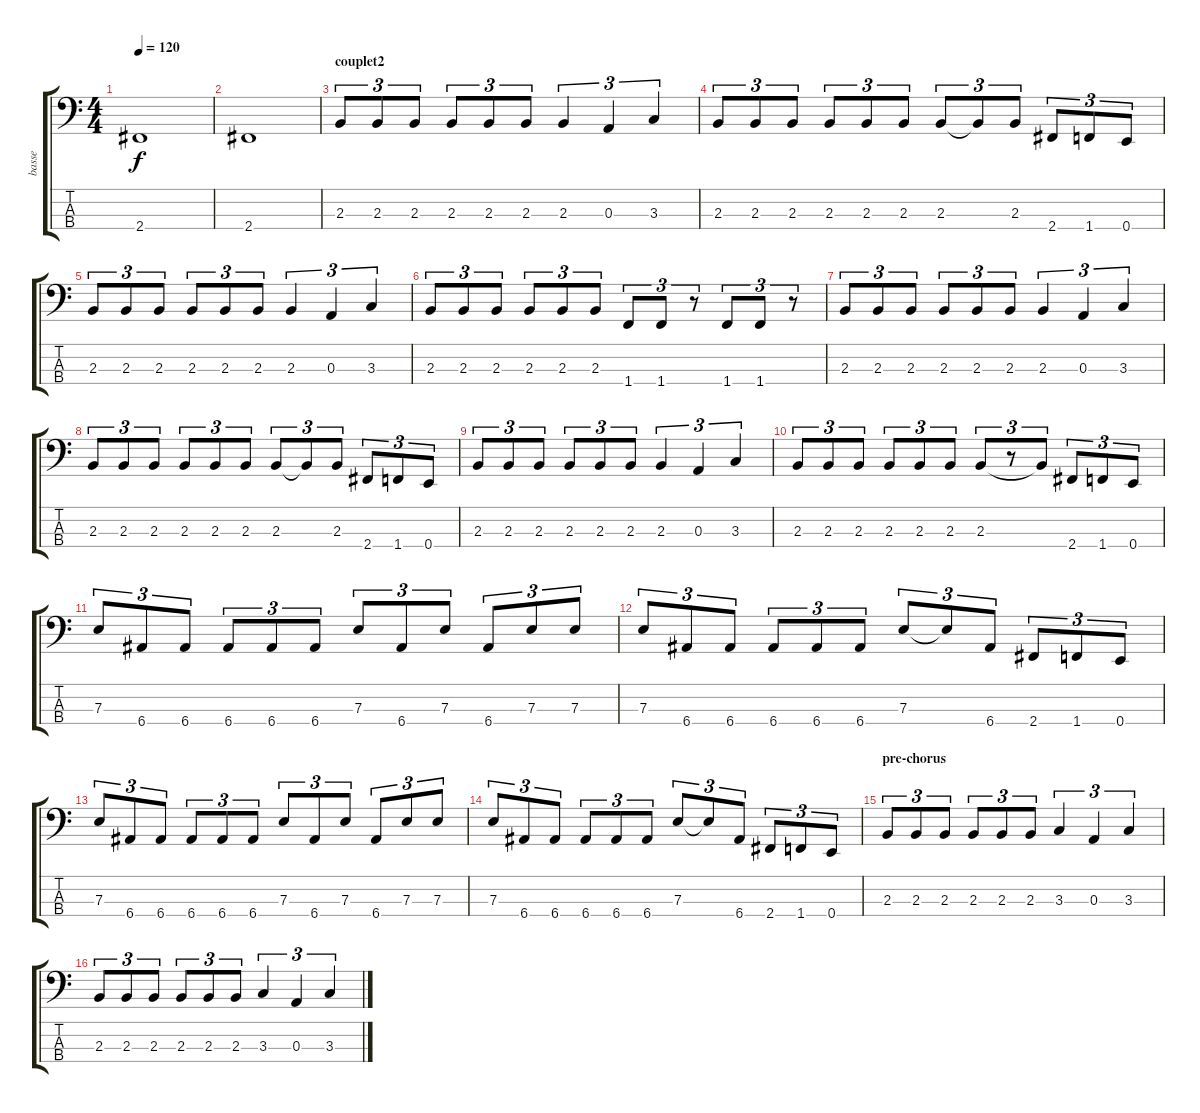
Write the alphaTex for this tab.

\track ("basse" "basse") {instrument electricbassfinger}
\staff {score tabs}
\tuning (G2 D2 A1 E1) {hide}
\ts (4 4)
\tempo 120
\clef f4
\ks c
2.4.1{dy f} |
2.4.1 |
\section ("" "couplet2")
2.3.8{tu (3 2)} 2.3.8{tu (3 2)} 2.3.8{tu (3 2)} 2.3.8{tu (3 2)} 2.3.8{tu (3 2)} 2.3.8{tu (3 2)} 2.3.4{tu (3 2)} 0.3.4{tu (3 2)} 3.3.4{tu (3 2)} |
2.3.8{tu (3 2)} 2.3.8{tu (3 2)} 2.3.8{tu (3 2)} 2.3.8{tu (3 2)} 2.3.8{tu (3 2)} 2.3.8{tu (3 2)} 2.3.8{tu (3 2)} 2.3{t}.8{tu (3 2)} 2.3.8{tu (3 2)} 2.4.8{tu (3 2)} 1.4.8{tu (3 2)} 0.4.8{tu (3 2)} |
2.3.8{tu (3 2)} 2.3.8{tu (3 2)} 2.3.8{tu (3 2)} 2.3.8{tu (3 2)} 2.3.8{tu (3 2)} 2.3.8{tu (3 2)} 2.3.4{tu (3 2)} 0.3.4{tu (3 2)} 3.3.4{tu (3 2)} |
2.3.8{tu (3 2)} 2.3.8{tu (3 2)} 2.3.8{tu (3 2)} 2.3.8{tu (3 2)} 2.3.8{tu (3 2)} 2.3.8{tu (3 2)} 1.4.8{tu (3 2)} 1.4.8{tu (3 2)} r.8{tu (3 2)} 1.4.8{tu (3 2)} 1.4.8{tu (3 2)} r.8{tu (3 2)} |
2.3.8{tu (3 2)} 2.3.8{tu (3 2)} 2.3.8{tu (3 2)} 2.3.8{tu (3 2)} 2.3.8{tu (3 2)} 2.3.8{tu (3 2)} 2.3.4{tu (3 2)} 0.3.4{tu (3 2)} 3.3.4{tu (3 2)} |
2.3.8{tu (3 2)} 2.3.8{tu (3 2)} 2.3.8{tu (3 2)} 2.3.8{tu (3 2)} 2.3.8{tu (3 2)} 2.3.8{tu (3 2)} 2.3.8{tu (3 2)} 2.3{t}.8{tu (3 2)} 2.3.8{tu (3 2)} 2.4.8{tu (3 2)} 1.4.8{tu (3 2)} 0.4.8{tu (3 2)} |
2.3.8{tu (3 2)} 2.3.8{tu (3 2)} 2.3.8{tu (3 2)} 2.3.8{tu (3 2)} 2.3.8{tu (3 2)} 2.3.8{tu (3 2)} 2.3.4{tu (3 2)} 0.3.4{tu (3 2)} 3.3.4{tu (3 2)} |
2.3.8{tu (3 2)} 2.3.8{tu (3 2)} 2.3.8{tu (3 2)} 2.3.8{tu (3 2)} 2.3.8{tu (3 2)} 2.3.8{tu (3 2)} 2.3.8{tu (3 2)} r.8{tu (3 2)} 2.3{t}.8{tu (3 2)} 2.4.8{tu (3 2)} 1.4.8{tu (3 2)} 0.4.8{tu (3 2)} |
7.3.8{tu (3 2)} 6.4.8{tu (3 2)} 6.4.8{tu (3 2)} 6.4.8{tu (3 2)} 6.4.8{tu (3 2)} 6.4.8{tu (3 2)} 7.3.8{tu (3 2)} 6.4.8{tu (3 2)} 7.3.8{tu (3 2)} 6.4.8{tu (3 2)} 7.3.8{tu (3 2)} 7.3.8{tu (3 2)} |
7.3.8{tu (3 2)} 6.4.8{tu (3 2)} 6.4.8{tu (3 2)} 6.4.8{tu (3 2)} 6.4.8{tu (3 2)} 6.4.8{tu (3 2)} 7.3.8{tu (3 2)} 7.3{t}.8{tu (3 2)} 6.4.8{tu (3 2)} 2.4.8{tu (3 2)} 1.4.8{tu (3 2)} 0.4.8{tu (3 2)} |
7.3.8{tu (3 2)} 6.4.8{tu (3 2)} 6.4.8{tu (3 2)} 6.4.8{tu (3 2)} 6.4.8{tu (3 2)} 6.4.8{tu (3 2)} 7.3.8{tu (3 2)} 6.4.8{tu (3 2)} 7.3.8{tu (3 2)} 6.4.8{tu (3 2)} 7.3.8{tu (3 2)} 7.3.8{tu (3 2)} |
7.3.8{tu (3 2)} 6.4.8{tu (3 2)} 6.4.8{tu (3 2)} 6.4.8{tu (3 2)} 6.4.8{tu (3 2)} 6.4.8{tu (3 2)} 7.3.8{tu (3 2)} 7.3{t}.8{tu (3 2)} 6.4.8{tu (3 2)} 2.4.8{tu (3 2)} 1.4.8{tu (3 2)} 0.4.8{tu (3 2)} |
\section ("" "pre-chorus")
2.3.8{tu (3 2)} 2.3.8{tu (3 2)} 2.3.8{tu (3 2)} 2.3.8{tu (3 2)} 2.3.8{tu (3 2)} 2.3.8{tu (3 2)} 3.3.4{tu (3 2)} 0.3.4{tu (3 2)} 3.3.4{tu (3 2)} |
2.3.8{tu (3 2)} 2.3.8{tu (3 2)} 2.3.8{tu (3 2)} 2.3.8{tu (3 2)} 2.3.8{tu (3 2)} 2.3.8{tu (3 2)} 3.3.4{tu (3 2)} 0.3.4{tu (3 2)} 3.3.4{tu (3 2)}
